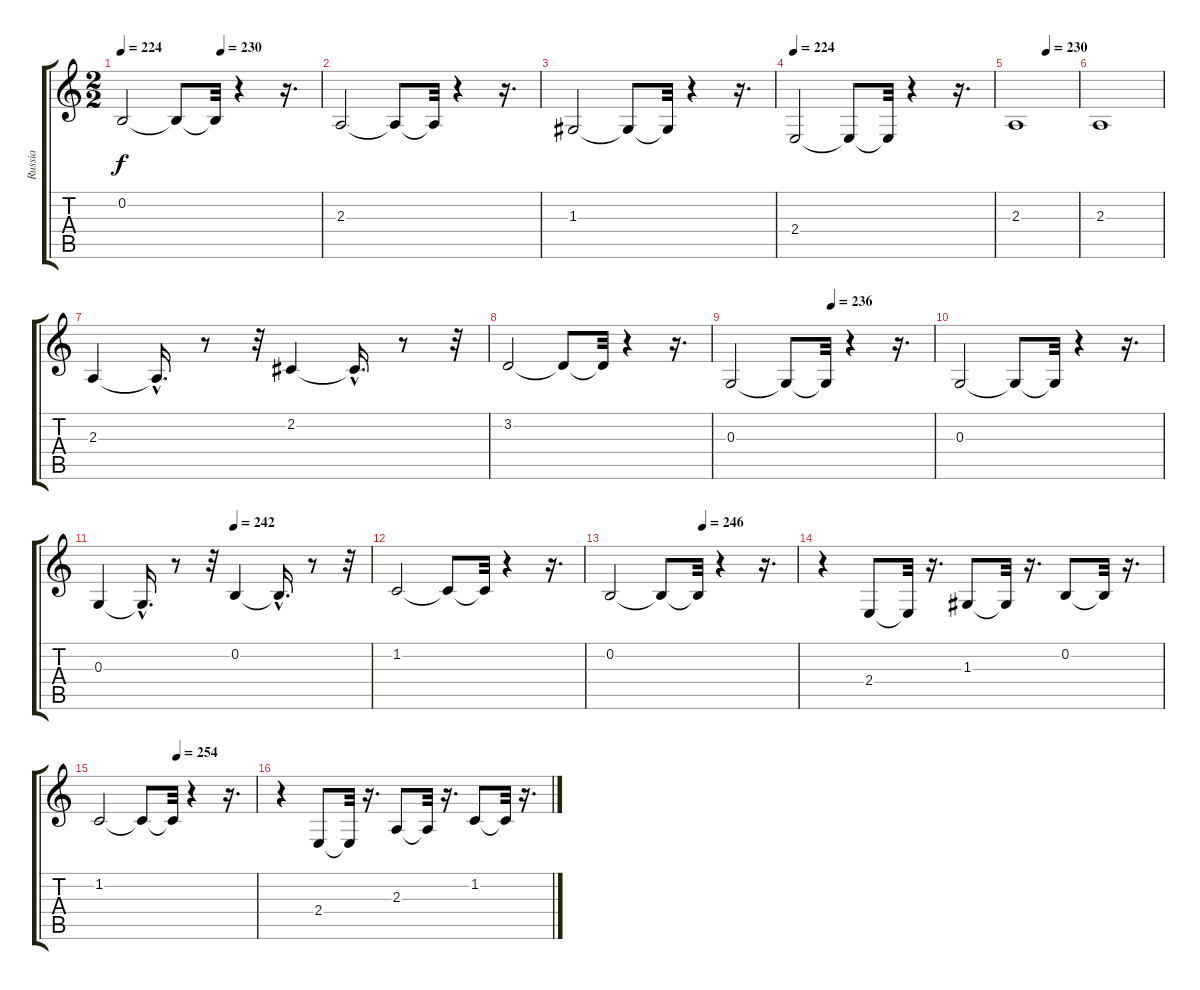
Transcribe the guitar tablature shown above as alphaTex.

\track ("Russia" "Russia") {instrument tremolostrings}
\staff {score tabs}
\tuning (E4 B3 G3 D3 A2 E2) {hide}
\ts (2 2)
\tempo 224
\tempo (230 0.5)
\clef g2
\ks c
0.2.2{dy f} 0.2{t}.8 0.2{t}.32 r.4 r.16{d} |
2.3.2 2.3{t}.8 2.3{t}.32 r.4 r.16{d} |
1.3.2 1.3{t}.8 1.3{t}.32 r.4 r.16{d} |
\tempo 224
2.4.2 2.4{t}.8 2.4{t}.32 r.4 r.16{d} |
\tempo (230 0.5)
2.3.1 |
2.3.1 |
2.3.4 2.3{hac t}.16{d} r.8 r.32 2.2.4 2.2{hac t}.16{d} r.8 r.32 |
3.2.2 3.2{t}.8 3.2{t}.32 r.4 r.16{d} |
\tempo (236 0.5)
0.3.2 0.3{t}.8 0.3{t}.32 r.4 r.16{d} |
0.3.2 0.3{t}.8 0.3{t}.32 r.4 r.16{d} |
\tempo (242 0.5)
0.3.4 0.3{hac t}.16{d} r.8 r.32 0.2.4 0.2{hac t}.16{d} r.8 r.32 |
1.2.2 1.2{t}.8 1.2{t}.32 r.4 r.16{d} |
\tempo (246 0.5)
0.2.2 0.2{t}.8 0.2{t}.32 r.4 r.16{d} |
r.4 2.4.8 2.4{t}.32 r.16{d} 1.3.8 1.3{t}.32 r.16{d} 0.2.8 0.2{t}.32 r.16{d} |
\tempo (254 0.5)
1.2.2 1.2{t}.8 1.2{t}.32 r.4 r.16{d} |
r.4 2.4.8 2.4{t}.32 r.16{d} 2.3.8 2.3{t}.32 r.16{d} 1.2.8 1.2{t}.32 r.16{d}
